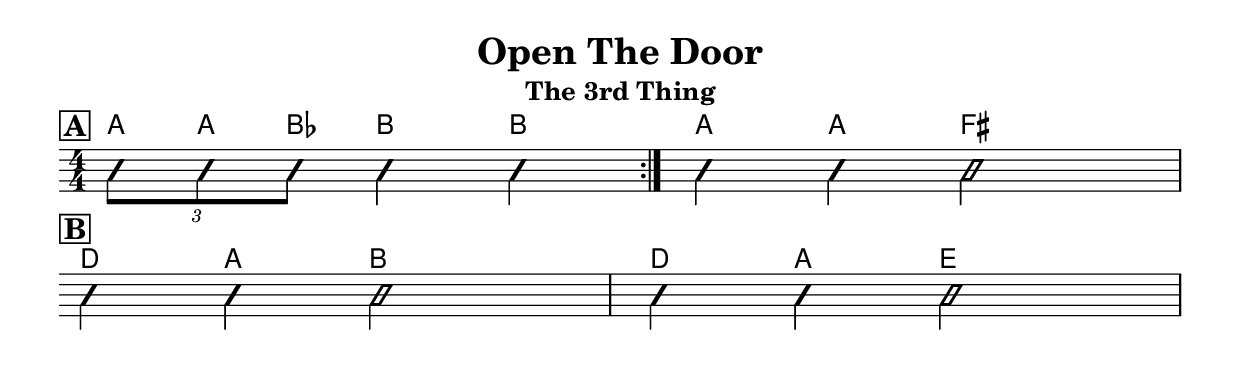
%
%
%
\version "2.23.2"
\include "english.ly"
\include "articulate.ly"
\header {
  title = "Open The Door"
  subtitle = "The 3rd Thing"
  arranger = ""
  composer = ""
}

\layout {
  \context {
    \Score
    \omit BarNumber

  }
  indent = 0.0
  \override Voice.StringNumber.stencil = ##f

}

\include "predefined-guitar-fretboards.ly"
\layout { indent = 0.0\cm }

% Make a blank new fretboard table
#(define custom-fretboard-table-one (make-fretboard-table))

% Make a new fretboard table as a copy of default-fret-table
#(define custom-fretboard-table-two (make-fretboard-table default-fret-table))

% Add a chord to custom-fretboard-table-one
\storePredefinedDiagram #custom-fretboard-table-one
\chordmode{c:m}
#guitar-tuning
"8;10;10;8;8;8;"
\storePredefinedDiagram #custom-fretboard-table-one
\chordmode{bf}
#guitar-tuning
"6;8;8;7;6;6;"
\storePredefinedDiagram #custom-fretboard-table-one
\chordmode{f:7}
#guitar-tuning
"1;3;1;2;1;1;"
\storePredefinedDiagram #custom-fretboard-table-one
\chordmode{g:m}
#guitar-tuning
"3;5;5;3;3;3;"
\storePredefinedDiagram #custom-fretboard-table-one
\chordmode{af}
#guitar-tuning
"4;6;6;5;4;4;"
\storePredefinedDiagram #custom-fretboard-table-one
\chordmode{ef:maj7}
#guitar-tuning
"x;6;8;7;8;6;"
\storePredefinedDiagram #custom-fretboard-table-one
\chordmode{c}
#guitar-tuning
"8;10;10;9;8;8;"
\storePredefinedDiagram #custom-fretboard-table-one
\chordmode{f}
#guitar-tuning
"1;3;3;2;1;1;"


% Add a chord to custom-fretboard-table-two


music = {
  \numericTimeSignature
  \clef moderntab
  \time 4/4
  \stemDown
  \override Beam.concaveness = #10000

  \relative c {
    \override Score.RehearsalMark.stencil =
    #(make-stencil-boxer 0.15 0.3 ly:text-interface::print)
    \mark \default
    \repeat volta 3 {\tuplet 3/4 {a8 a8 bf8} b4 b4 }
    a4 a4 fs2
    \break
    \mark \default
    d4 a b2 d4 a e2

    \override Beam.concaveness = #10000
    

  }
}

<<
  \new ChordNames {
    \time 4/4
    \key a \major
    \chordmode  {
      \set chordNameSeparator = \markup { "/" }
      \tuplet 3/4 {a8 a8 bf} b4 b4 
          a4 a4 fs2 
      
    d4 a b2 d4 a e2
      
    }
  }



  \new Voice \with {
    \consists "Pitch_squash_engraver"
  } {
    \relative c {
      \improvisationOn
      \music
    }
  }
  
>>

\score {
  \unfoldRepeats \articulate
  \music
  \midi {
    \tempo 4 = 100
  }
}
